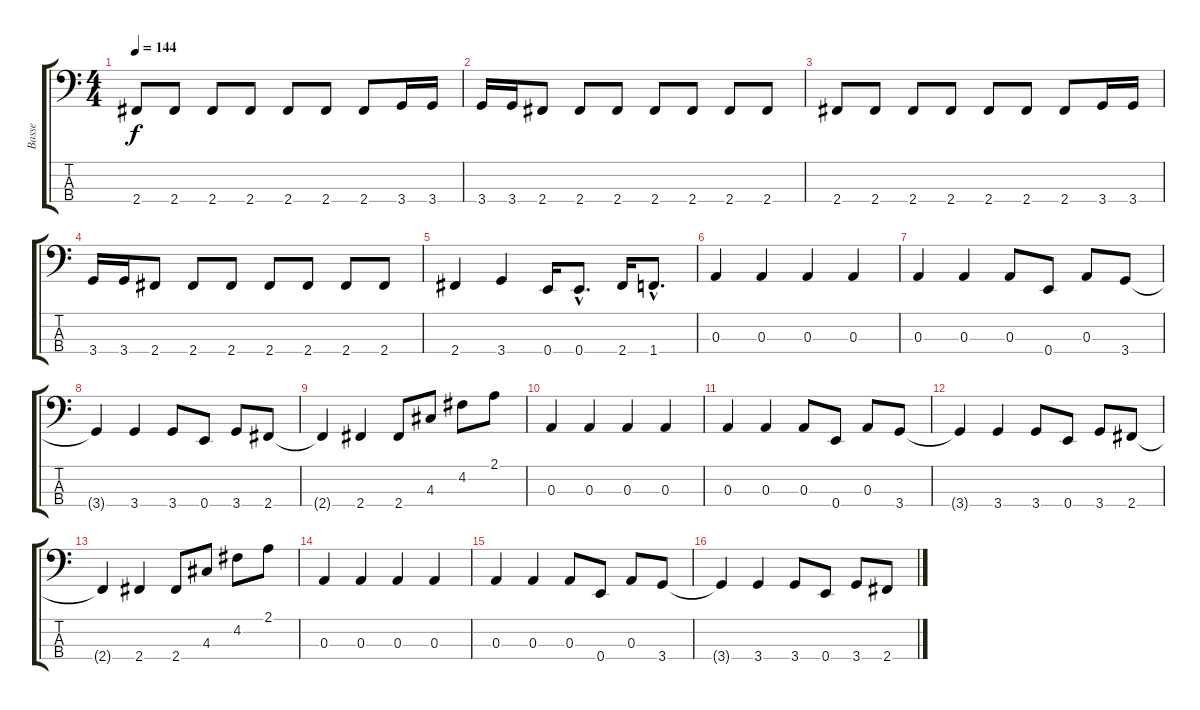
\track ("Basse" "Basse") {instrument electricbassfinger}
\staff {score tabs}
\tuning (G2 D2 A1 E1) {hide}
\ts (4 4)
\tempo 144
\clef f4
\ks c
2.4.8{dy f} 2.4.8 2.4.8 2.4.8 2.4.8 2.4.8 2.4.8 3.4.16 3.4.16 |
3.4.16 3.4.16 2.4.8 2.4.8 2.4.8 2.4.8 2.4.8 2.4.8 2.4.8 |
2.4.8 2.4.8 2.4.8 2.4.8 2.4.8 2.4.8 2.4.8 3.4.16 3.4.16 |
3.4.16 3.4.16 2.4.8 2.4.8 2.4.8 2.4.8 2.4.8 2.4.8 2.4.8 |
2.4.4 3.4.4 0.4.16 0.4{hac}.8{d} 2.4.16 1.4{hac}.8{d} |
0.3.4 0.3.4 0.3.4 0.3.4 |
0.3.4 0.3.4 0.3.8 0.4.8 0.3.8 3.4.8 |
3.4{t}.4 3.4.4 3.4.8 0.4.8 3.4.8 2.4.8 |
2.4{t}.4 2.4.4 2.4.8 4.3.8 4.2.8 2.1.8 |
0.3.4 0.3.4 0.3.4 0.3.4 |
0.3.4 0.3.4 0.3.8 0.4.8 0.3.8 3.4.8 |
3.4{t}.4 3.4.4 3.4.8 0.4.8 3.4.8 2.4.8 |
2.4{t}.4 2.4.4 2.4.8 4.3.8 4.2.8 2.1.8 |
0.3.4 0.3.4 0.3.4 0.3.4 |
0.3.4 0.3.4 0.3.8 0.4.8 0.3.8 3.4.8 |
3.4{t}.4 3.4.4 3.4.8 0.4.8 3.4.8 2.4.8
